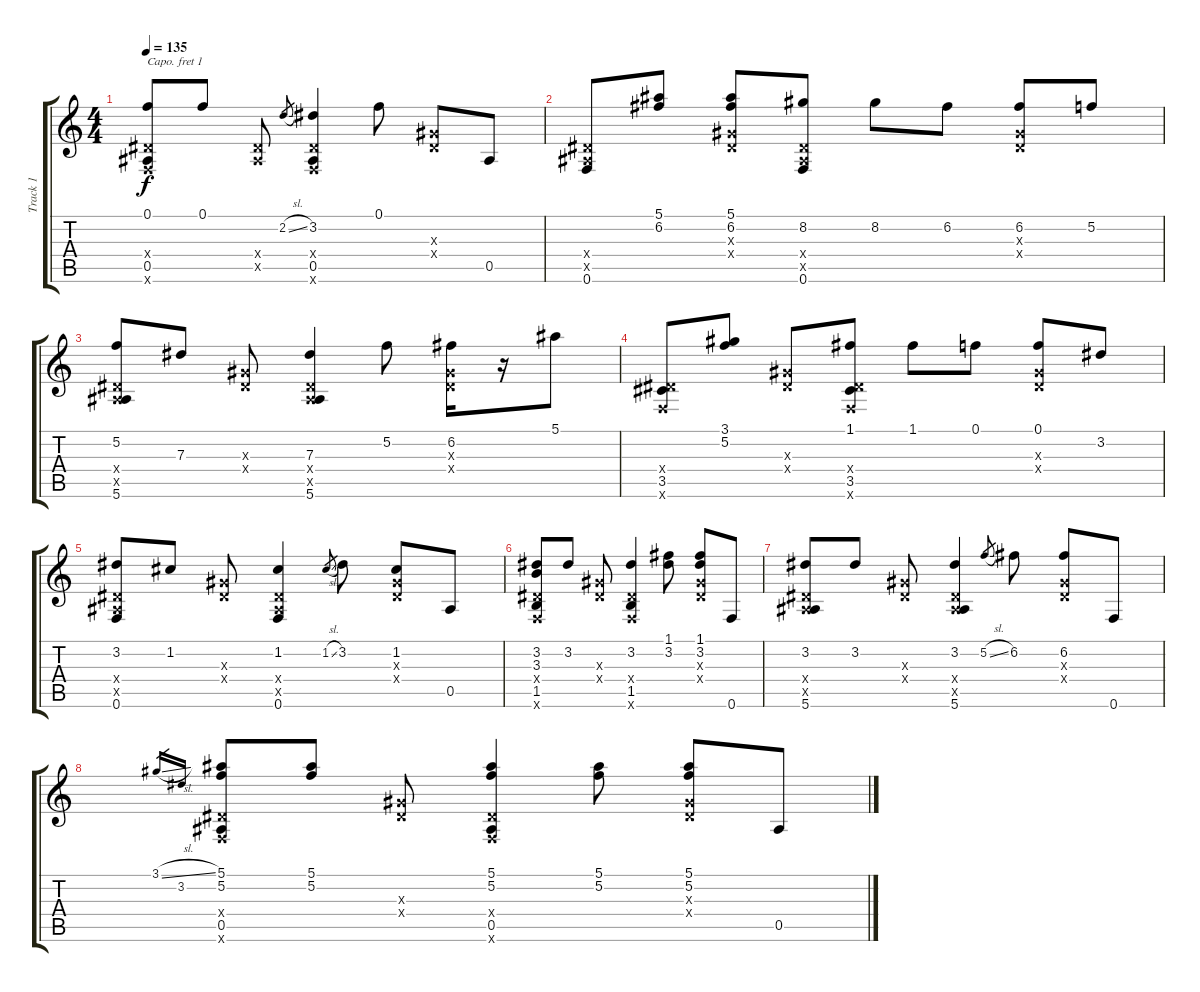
\track ("Track 1" "Track 1") {instrument acousticguitarsteel}
\staff {score tabs}
\capo 1
\tuning (E4 B3 G3 D3 A2 E2) {hide}
\ts (4 4)
\tempo 135
\clef g2
\ks c
(0.1 0.4{x} 0.5 0.6{x}).8{dy f} 0.1.8 (0.4{x} 0.5{x}).8 2.2{sl}.8{gr} (3.2 0.4{x} 0.5 0.6{x}).4 0.1.8 (0.3{x} 0.4{x}).8 0.5.8 |
(0.4{x} 0.5{x} 0.6).8 (5.1 6.2).8 (5.1 6.2 0.3{x} 0.4{x}).8 (8.2 0.4{x} 0.5{x} 0.6).8 8.2.8 6.2.8 (6.2 0.3{x} 0.4{x}).8 5.2.8 |
(5.2 0.4{x} 0.5{x} 5.6).8 7.3.8 (0.3{x} 0.4{x}).8 (7.3 0.4{x} 0.5{x} 5.6).4 5.2.8 (6.2 0.3{x} 0.4{x}).16 r.16 5.1.8 |
(0.4{x} 3.5 0.6{x}).8 (3.1 5.2).8 (0.3{x} 0.4{x}).8 (1.1 0.4{x} 3.5 0.6{x}).8 1.1.8 0.1.8 (0.1 0.3{x} 0.4{x}).8 3.2.8 |
(3.2 0.4{x} 0.5{x} 0.6).8 1.2.8 (0.3{x} 0.4{x}).8 (1.2 0.4{x} 0.5{x} 0.6).4 1.2{sl}.8{gr} 3.2.8 (1.2 0.3{x} 0.4{x}).8 0.5.8 |
(3.2 3.3 0.4{x} 1.5 0.6{x}).8 3.2.8 (0.3{x} 0.4{x}).8 (3.2 0.4{x} 1.5 0.6{x}).4 (1.1 3.2).8 (1.1 3.2 0.3{x} 0.4{x}).8 0.6.8 |
(3.2 0.4{x} 0.5{x} 5.6).8 3.2.8 (0.3{x} 0.4{x}).8 (3.2 0.4{x} 0.5{x} 5.6).4 5.2{sl}.8{gr} 6.2.8 (6.2 0.3{x} 0.4{x}).8 0.6.8 |
3.1{sl}.16{gr} 3.2.16{gr} (5.1 5.2 0.4{x} 0.5 0.6{x}).8 (5.1 5.2).8 (0.3{x} 0.4{x}).8 (5.1 5.2 0.4{x} 0.5 0.6{x}).4 (5.1 5.2).8 (5.1 5.2 0.3{x} 0.4{x}).8 0.5.8
